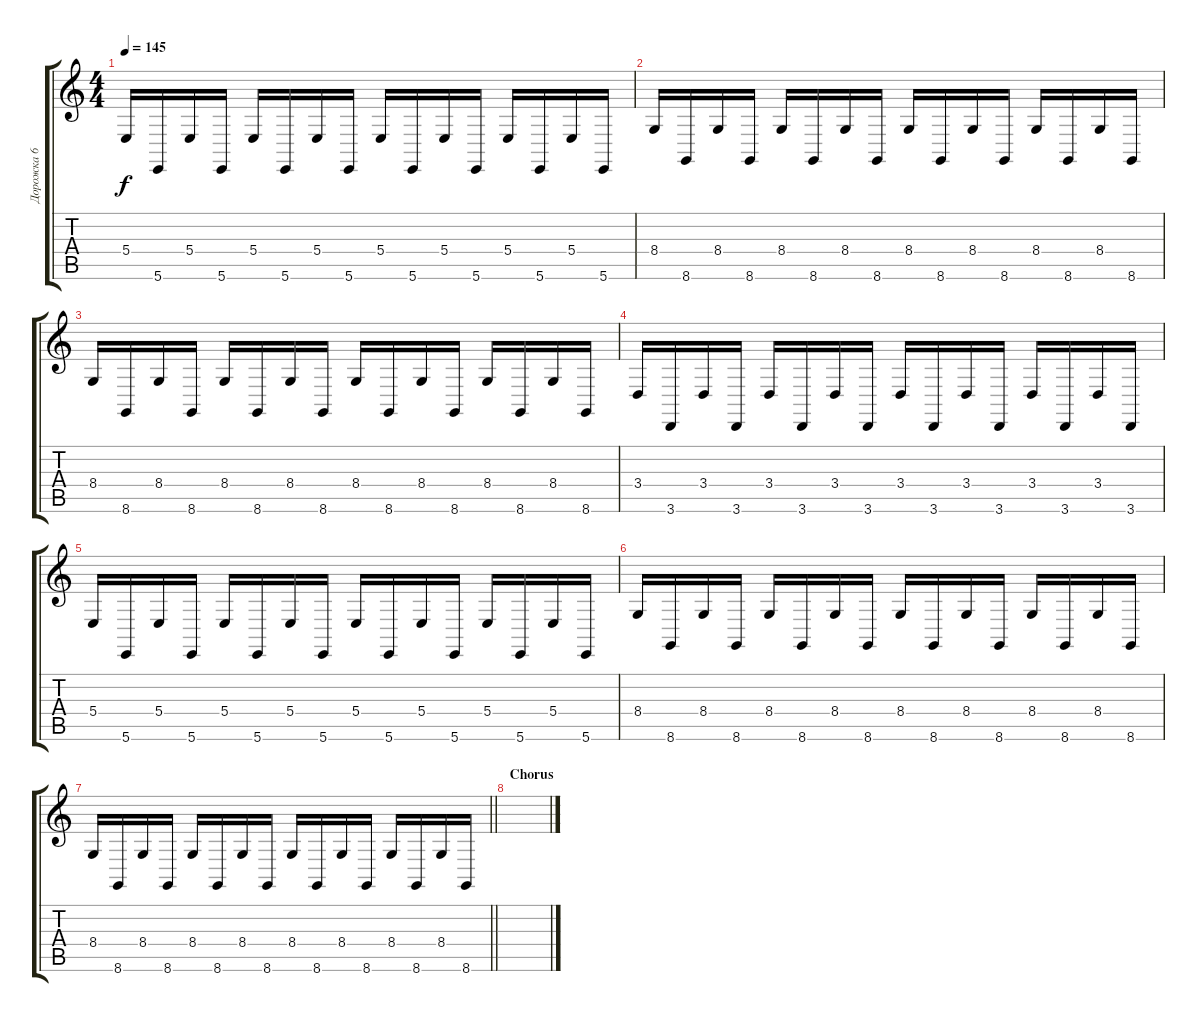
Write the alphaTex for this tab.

\track ("Дорожка 6" "Дорожка 6") {instrument stringensemble2}
\staff {score tabs}
\tuning (Db4 Ab3 E3 B2 Gb2 B1) {hide}
\ts (4 4)
\tempo 145
\clef g2
\ks c
5.4.16{dy f} 5.6.16 5.4.16 5.6.16 5.4.16 5.6.16 5.4.16 5.6.16 5.4.16 5.6.16 5.4.16 5.6.16 5.4.16 5.6.16 5.4.16 5.6.16 |
8.4.16 8.6.16 8.4.16 8.6.16 8.4.16 8.6.16 8.4.16 8.6.16 8.4.16 8.6.16 8.4.16 8.6.16 8.4.16 8.6.16 8.4.16 8.6.16 |
8.4.16 8.6.16 8.4.16 8.6.16 8.4.16 8.6.16 8.4.16 8.6.16 8.4.16 8.6.16 8.4.16 8.6.16 8.4.16 8.6.16 8.4.16 8.6.16 |
3.4.16{instrument lead2sawtooth} 3.6.16 3.4.16 3.6.16 3.4.16 3.6.16 3.4.16 3.6.16 3.4.16 3.6.16 3.4.16 3.6.16 3.4.16 3.6.16 3.4.16 3.6.16 |
5.4.16 5.6.16 5.4.16 5.6.16 5.4.16 5.6.16 5.4.16 5.6.16 5.4.16 5.6.16 5.4.16 5.6.16 5.4.16 5.6.16 5.4.16 5.6.16 |
8.4.16 8.6.16 8.4.16 8.6.16 8.4.16 8.6.16 8.4.16 8.6.16 8.4.16 8.6.16 8.4.16 8.6.16 8.4.16 8.6.16 8.4.16 8.6.16 |
\barLineRight lightlight
8.4.16 8.6.16 8.4.16 8.6.16 8.4.16 8.6.16 8.4.16 8.6.16 8.4.16 8.6.16 8.4.16 8.6.16 8.4.16 8.6.16 8.4.16 8.6.16 |
\section ("" "Chorus")
